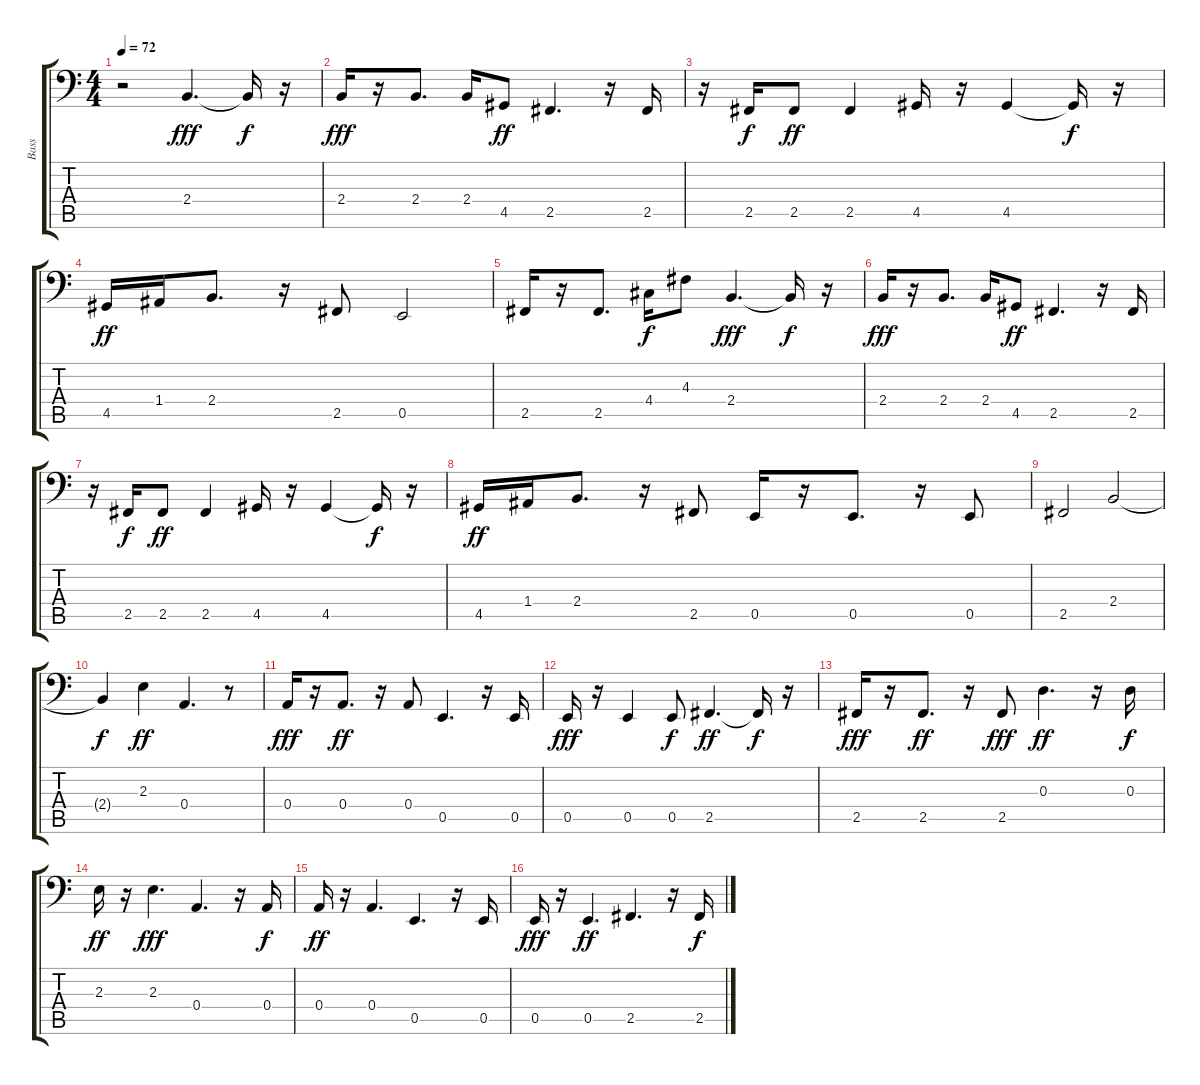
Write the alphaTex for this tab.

\track ("Bass" "Bass") {instrument electricbassfinger}
\staff {score tabs}
\tuning (C3 G2 D2 A1 E1 B0) {hide}
\ts (4 4)
\tempo 72
\clef f4
\ks c
r.2{dy fff} 2.4.4{d} 2.4{t}.16{dy f} r.16 |
2.4.16{dy fff} r.16 2.4.8{d} 2.4.16 4.5.8{dy ff} 2.5.4{d} r.16 2.5.16 |
r.16 2.5.16{dy f} 2.5.8{dy ff} 2.5.4 4.5.16 r.16 4.5.4 4.5{t}.16{dy f} r.16 |
4.5.16{dy ff} 1.4.16 2.4.8{d} r.16 2.5.8 0.5.2 |
2.5.16 r.16 2.5.8{d} 4.4.16{dy f} 4.3.8 2.4.4{d dy fff} 2.4{t}.16{dy f} r.16 |
2.4.16{dy fff} r.16 2.4.8{d} 2.4.16 4.5.8{dy ff} 2.5.4{d} r.16 2.5.16 |
r.16 2.5.16{dy f} 2.5.8{dy ff} 2.5.4 4.5.16 r.16 4.5.4 4.5{t}.16{dy f} r.16 |
4.5.16{dy ff} 1.4.16 2.4.8{d} r.16 2.5.8 0.5.16 r.16 0.5.8{d} r.16 0.5.8 |
2.5.2 2.4.2 |
2.4{t}.4{dy f} 2.3.4{dy ff} 0.4.4{d} r.8 |
0.4.16{dy fff} r.16 0.4.8{d dy ff} r.16 0.4.8 0.5.4{d} r.16 0.5.16 |
0.5.16{dy fff} r.16 0.5.4 0.5.8{dy f} 2.5.4{d dy ff} 2.5{t}.16{dy f} r.16 |
2.5.16{dy fff} r.16 2.5.8{d dy ff} r.16 2.5.8{dy fff} 0.3.4{d dy ff} r.16 0.3.16{dy f} |
2.3.16{dy ff} r.16 2.3.4{d dy fff} 0.4.4{d} r.16 0.4.16{dy f} |
0.4.16{dy ff} r.16 0.4.4{d} 0.5.4{d} r.16 0.5.16 |
0.5.16{dy fff} r.16 0.5.4{d dy ff} 2.5.4{d} r.16 2.5.16{dy f}
